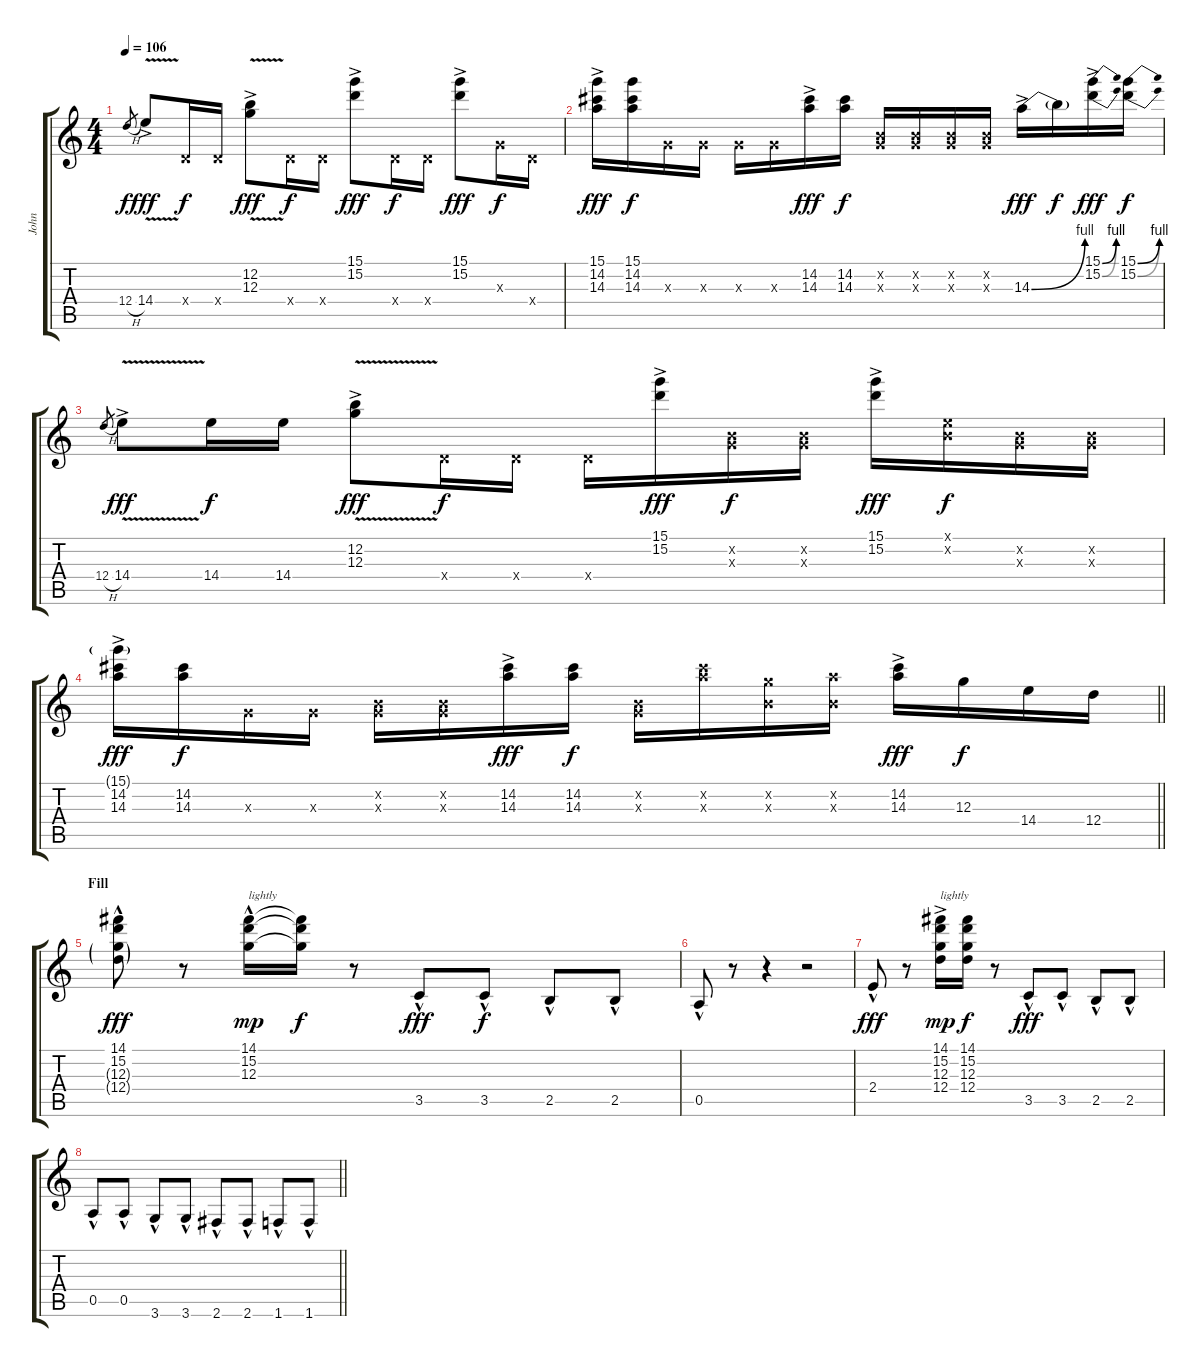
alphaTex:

\track ("John" "John") {instrument distortionguitar}
\staff {score tabs}
\tuning (E4 B3 G3 D3 A2 E2) {hide}
\ts (4 4)
\tempo 106
\clef g2
\ks c
12.4{h}.8{gr dy f} 14.4{v ac}.8{dy fff} 0.4{x}.16{dy f} 0.4{x}.16 (12.2{v ac} 12.3{v ac}).8{dy fff} 0.4{x}.16{dy f} 0.4{x}.16 (15.1{ac} 15.2{ac}).8{dy fff} 0.4{x}.16{dy f} 0.4{x}.16 (15.1{ac} 15.2{ac}).8{dy fff} 0.3{x}.16{dy f} 0.4{x}.16 |
(15.1{ac} 14.2{ac} 14.3{ac}).16{dy fff} (15.1 14.2 14.3).16{dy f} 0.3{x}.16 0.3{x}.16 0.3{x}.16 0.3{x}.16 (14.2{ac} 14.3{ac}).16{dy fff} (14.2 14.3).16{dy f} (0.2{x} 0.3{x}).16 (0.2{x} 0.3{x}).16 (0.2{x} 0.3{x}).16 (0.2{x} 0.3{x}).16 14.3{be (bend 0 0 60 4) ac}.16{dy fff} 14.3{t}.16{dy f} (15.1{be (bend 0 0 60 4) ac} 15.2{be (bend 0 0 60 4) ac}).16{dy fff} (15.1{be (bend 0 0 60 4)} 15.2{be (bend 0 0 60 4)}).16{dy f} |
12.4{h}.8{gr} 14.4{v ac}.8{dy fff} 14.4.16{dy f} 14.4.16 (12.2{v ac} 12.3{v ac}).8{dy fff} 0.4{x}.16{dy f} 0.4{x}.16 0.4{x}.16 (15.1{ac} 15.2{ac}).16{dy fff} (0.2{x} 0.3{x}).16{dy f} (0.2{x} 0.3{x}).16 (15.1{ac} 15.2{ac}).16{dy fff} (0.1{x} 0.2{x}).16{dy f} (0.2{x} 0.3{x}).16 (0.2{x} 0.3{x}).16 |
\barLineRight lightlight
(15.1{g ac} 14.2{ac} 14.3{ac}).16{dy fff} (14.2 14.3).16{dy f} 0.3{x}.16 0.3{x}.16 (0.2{x} 0.3{x}).16 (0.2{x} 0.3{x}).16 (14.2{ac} 14.3{ac}).16{dy fff} (14.2 14.3).16{dy f} (0.2{x} 0.3{x}).16 (14.2{x} 14.3{x}).16 (0.2{x} 12.3{x}).16 (0.2{x} 14.3{x}).16 (14.2{ac} 14.3{ac}).16{dy fff} 12.3.16{dy f} 14.4.16 12.4.16 |
\section ("" "Fill")
(14.1{hac} 15.2{hac} 12.3{g hac} 12.4{g hac}).8{dy fff} r.8 (14.1{hac} 15.2{hac} 12.3{hac}).16{txt "lightly" dy mp} (14.1{t} 15.2{t} 12.3{t}).16{dy f} r.8 3.5{hac}.8{dy fff} 3.5{hac}.8{dy f} 2.5{hac}.8 2.5{hac}.8 |
0.5{hac}.8 r.8 r.4 r.2 |
2.4{hac}.8{dy fff} r.8 (14.1{ac} 15.2{ac} 12.3{ac} 12.4{ac}).16{txt "lightly" dy mp} (14.1 15.2 12.3 12.4).16{dy f} r.8 3.5{hac}.8{dy fff} 3.5{hac}.8 2.5{hac}.8 2.5{hac}.8 |
\barLineRight lightlight
0.5{hac}.8 0.5{hac}.8 3.6{hac}.8 3.6{hac}.8 2.6{hac}.8 2.6{hac}.8 1.6{hac}.8 1.6{hac}.8
